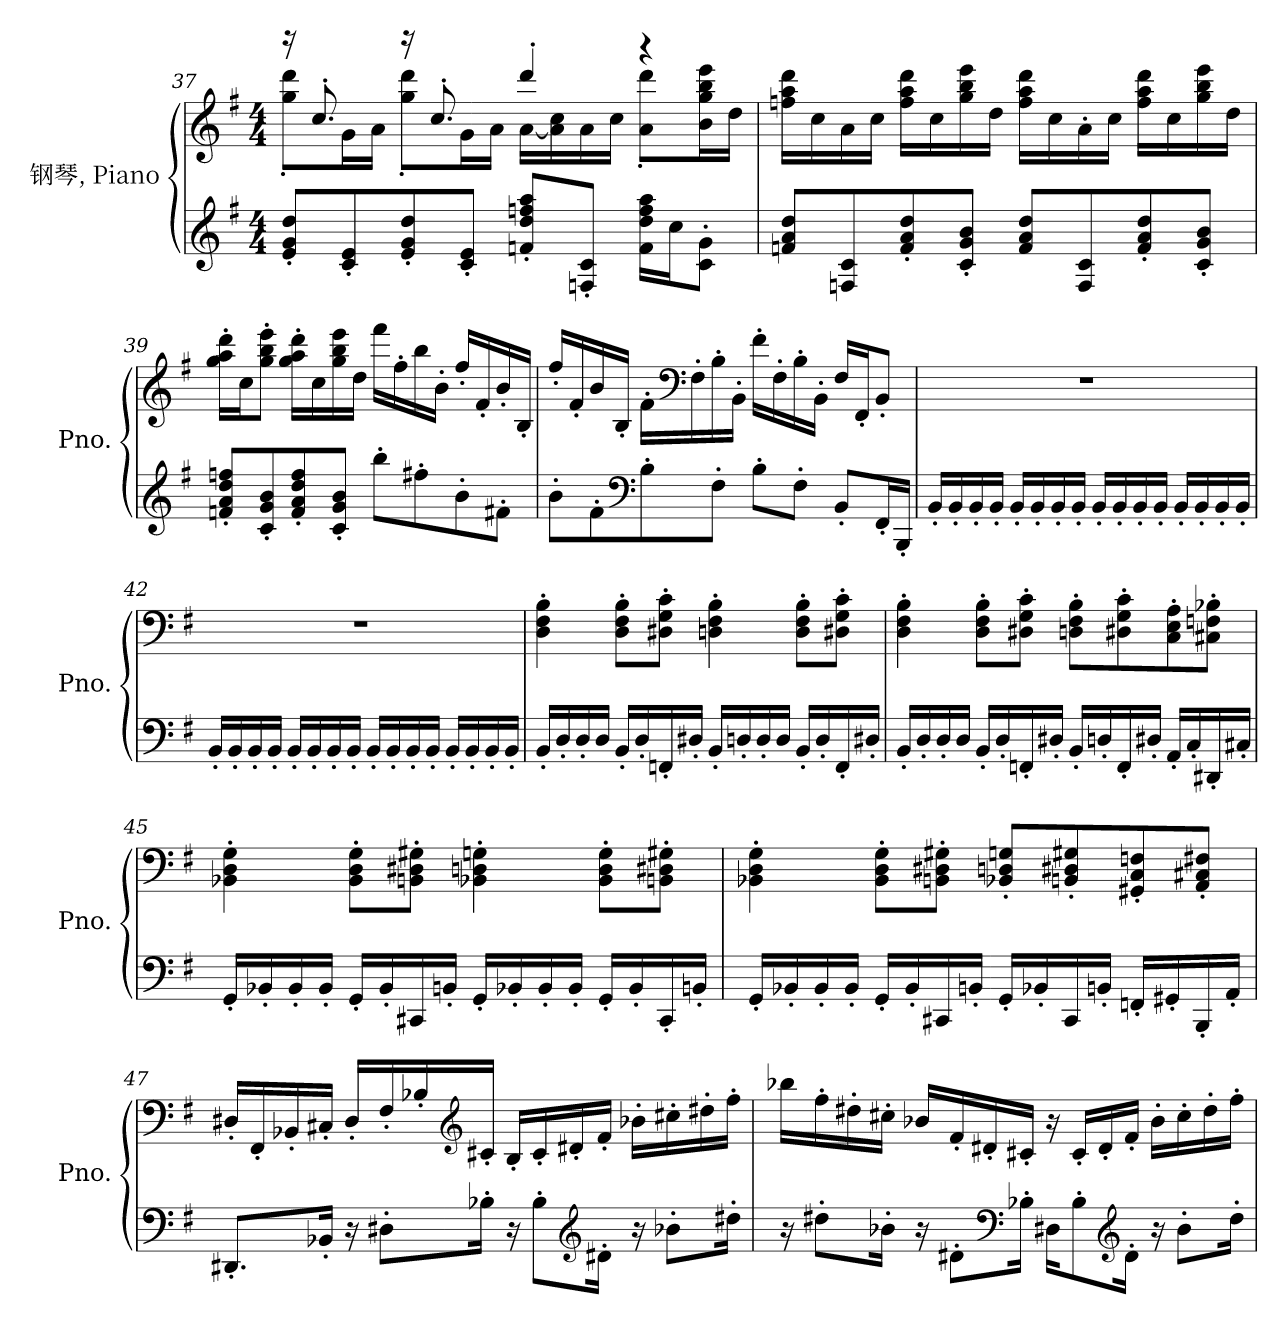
**kern	**kern
*part1	*part1
*staff2	*staff1
*I"钢琴, Piano	*
*I'Pno.	*
*clefG2	*clefG2
*k[f#]	*k[f#]
*M4/4	*M4/4
=37	=37
*	*^
8e/' 8g/' 8dd/'L	16r	8gg\' 8ddd\'L
.	8.cc'/	.
8c/' 8e/'	.	16g\L
.	.	16a\JJ
8e/' 8g/' 8dd/'	16r	8gg\' 8ddd\'L
.	8.cc'/	.
8c/' 8e/'J	.	16g\L
.	.	16a\JJ
8fn/' 8dd/' 8ffn/' 8aa/'L	4ddd'/	[16a\LL
.	.	16a\] 16cc\
8Fn/' 8c/'J	.	16a\
.	.	16cc\JJ
16f\ 16dd\ 16ff\ 16aa\LL	4r	8a\' 8ddd\'L
16cc\J	.	.
8c\' 8g\'J	.	16b\ 16gg\ 16bb\ 16eee\L
.	.	16dd\JJ
*	*v	*v
!!LO:LB:g=z
=38	=38
8fn/ 8a/ 8dd/L	16ffn\ 16aa\ 16ddd\LL
.	16cc\
8Fn/ 8c/	16a\
.	16cc\JJ
8f/' 8a/' 8dd/'	16ff\ 16aa\ 16ddd\LL
.	16cc\
8c/' 8g/' 8b/'J	16gg\ 16bb\ 16eee\
.	16dd\JJ
8f/ 8a/ 8dd/L	16ff\ 16aa\ 16ddd\LL
.	16cc\
8F/ 8c/	16a'\
.	16cc\JJ
8f/' 8a/' 8dd/'	16ff\ 16aa\ 16ddd\LL
.	16cc\
8c/' 8g/' 8b/'J	16gg\ 16bb\ 16eee\
.	16dd\JJ
=39	=39
8fn/' 8a/' 8dd/' 8ffn/'L	16gg\' 16aa\' 16ddd\'LL
.	16cc\J
8c/' 8g/' 8b/'	8gg\' 8bb\' 8eee\'J
8f/' 8a/' 8dd/' 8ff/'	16gg\' 16aa\' 16ddd\'LL
.	16cc\
8c/' 8g/' 8b/'J	16gg\ 16bb\ 16eee\
.	16dd\JJ
8bb'\L	16fff#\LL
.	16ff#'\
8ff#X'\	16bb\
.	16b'\JJ
8b'\	16ff#'/LL
.	16f#'/
8f#X'\J	16b'/
.	16B'/JJ
!!LO:LB:g=z
=40	=40
8b'\L	16ff#'/LL
.	16f#'/
8f#'\	16b/
.	16B'/JJ
*clefF4	*
8B'\	16f#'\LL
*	*clefF4
.	16F#'\
8F#'\J	16B'\
.	16BB'\JJ
8B'\L	16f#'\LL
.	16F#'\
8F#'\J	16B'\
.	16BB'\JJ
8BB'/L	16F#/LL
.	16FF#'/J
16FF#'/L	8BB'/J
16BBB'/JJ	.
=41	=41
16BB'/LL	1r
16BB'/	.
16BB'/	.
16BB'/JJ	.
16BB'/LL	.
16BB'/	.
16BB'/	.
16BB'/JJ	.
16BB'/LL	.
16BB'/	.
16BB'/	.
16BB'/JJ	.
16BB'/LL	.
16BB'/	.
16BB'/	.
16BB'/JJ	.
!!LO:PB:g=z
=42	=42
16BB'/LL	1r
16BB'/	.
16BB'/	.
16BB'/JJ	.
16BB'/LL	.
16BB'/	.
16BB'/	.
16BB'/JJ	.
16BB'/LL	.
16BB'/	.
16BB'/	.
16BB'/JJ	.
16BB'/LL	.
16BB'/	.
16BB'/	.
16BB'/JJ	.
=43	=43
16BB'/LL	4D\' 4F#\' 4B\'
16D'/	.
16D'/	.
16D/JJ	.
16BB'/LL	8D\' 8F#\' 8B\'L
16D'/	.
16FFn'/	8D#X\' 8G\' 8c\'J
16D#X'/JJ	.
16BB'/LL	4Dn\' 4F#\' 4B\'
16Dn'/	.
16D'/	.
16D/JJ	.
16BB'/LL	8D\' 8F#\' 8B\'L
16D'/	.
16FF'/	8D#X\' 8G\' 8c\'J
16D#X'/JJ	.
!!LO:LB:g=z
=44	=44
16BB'/LL	4D\' 4F#\' 4B\'
16D'/	.
16D'/	.
16D/JJ	.
16BB'/LL	8D\' 8F#\' 8B\'L
16D'/	.
16FFn'/	8D#X\' 8G\' 8c\'J
16D#X'/JJ	.
16BB'/LL	8Dn\' 8F#\' 8B\'L
16Dn'/	.
16FF'/	8D#X\' 8G\' 8c\'
16D#X'/JJ	.
16AA'/LL	8C\' 8E\' 8A\'
16C'/	.
16DD#X'/	8C#X\' 8Fn\' 8B-X\'J
16C#X'/JJ	.
=45	=45
16GG'/LL	4BB-X\' 4D\' 4G\'
16BB-X'/	.
16BB-'/	.
16BB-'/JJ	.
16GG'/LL	8BB-\' 8D\' 8G\'L
16BB-'/	.
16CC#X/	8BBn\' 8D#X\' 8G#X\'J
16BBn'/JJ	.
16GG'/LL	4BB-X\' 4Dn\' 4Gn\'
16BB-X'/	.
16BB-'/	.
16BB-'/JJ	.
16GG'/LL	8BB-\' 8D\' 8G\'L
16BB-'/	.
16CC#'/	8BBn\' 8D#X\' 8G#X\'J
16BBn'/JJ	.
!!LO:LB:g=z
=46	=46
16GG'/LL	4BB-X\' 4D\' 4G\'
16BB-X'/	.
16BB-'/	.
16BB-'/JJ	.
16GG'/LL	8BB-\' 8D\' 8G\'L
16BB-'/	.
16CC#X/	8BBn\' 8D#X\' 8G#X\'J
16BBn'/JJ	.
16GG'/LL	8BB-X/' 8Dn/' 8Gn/'L
16BB-X'/	.
16CC#/	8BBn/' 8D#X/' 8G#X/'
16BBn'/JJ	.
16FFn'/LL	8GG#X/' 8C/' 8Fn/'
16GG#X'/	.
16BBB'/	8AA/' 8C#X/' 8F#X/'J
16AA'/JJ	.
!!LO:LB:g=z
=47	=47
8.DD#X'/L	16D#X'/LL
.	16FF#'/
.	16BB-X'/
16BB-X'/Jk	16C#X'/JJ
16r	16D#'/LL
8D#X'\L	16F#'/
.	16B-X'/
*	*clefG2
16B-X'\Jk	16c#X'/JJ
16r	16B-'/LL
8B-'\L	16c#'/
.	16d#X'/
*clefG2	*
16d#X'\Jk	16f#'/JJ
16r	16b-X'\LL
8b-X'\L	16cc#X'\
.	16dd#X'\
16dd#X'\Jk	16ff#'\JJ
!!LO:LB:g=z
=48	=48
16r	16bb-X\LL
8dd#X'\L	16ff#'\
.	16dd#X'\
16b-X'\Jk	16cc#X'\JJ
16r	16b-X/LL
8d#X'\L	16f#'/
.	16d#X'/
*clefF4	*
16B-X'\Jk	16c#X'/JJ
16D#X\KL	16r
8B-'\	16c#'/LL
.	16d#'/
*clefG2	*
16d#'\Jk	16f#'/JJ
16r	16b-'\LL
8b-'\L	16cc#'\
.	16dd#'\
16dd#'\Jk	16ff#'\JJ
=	=
*-	*-
